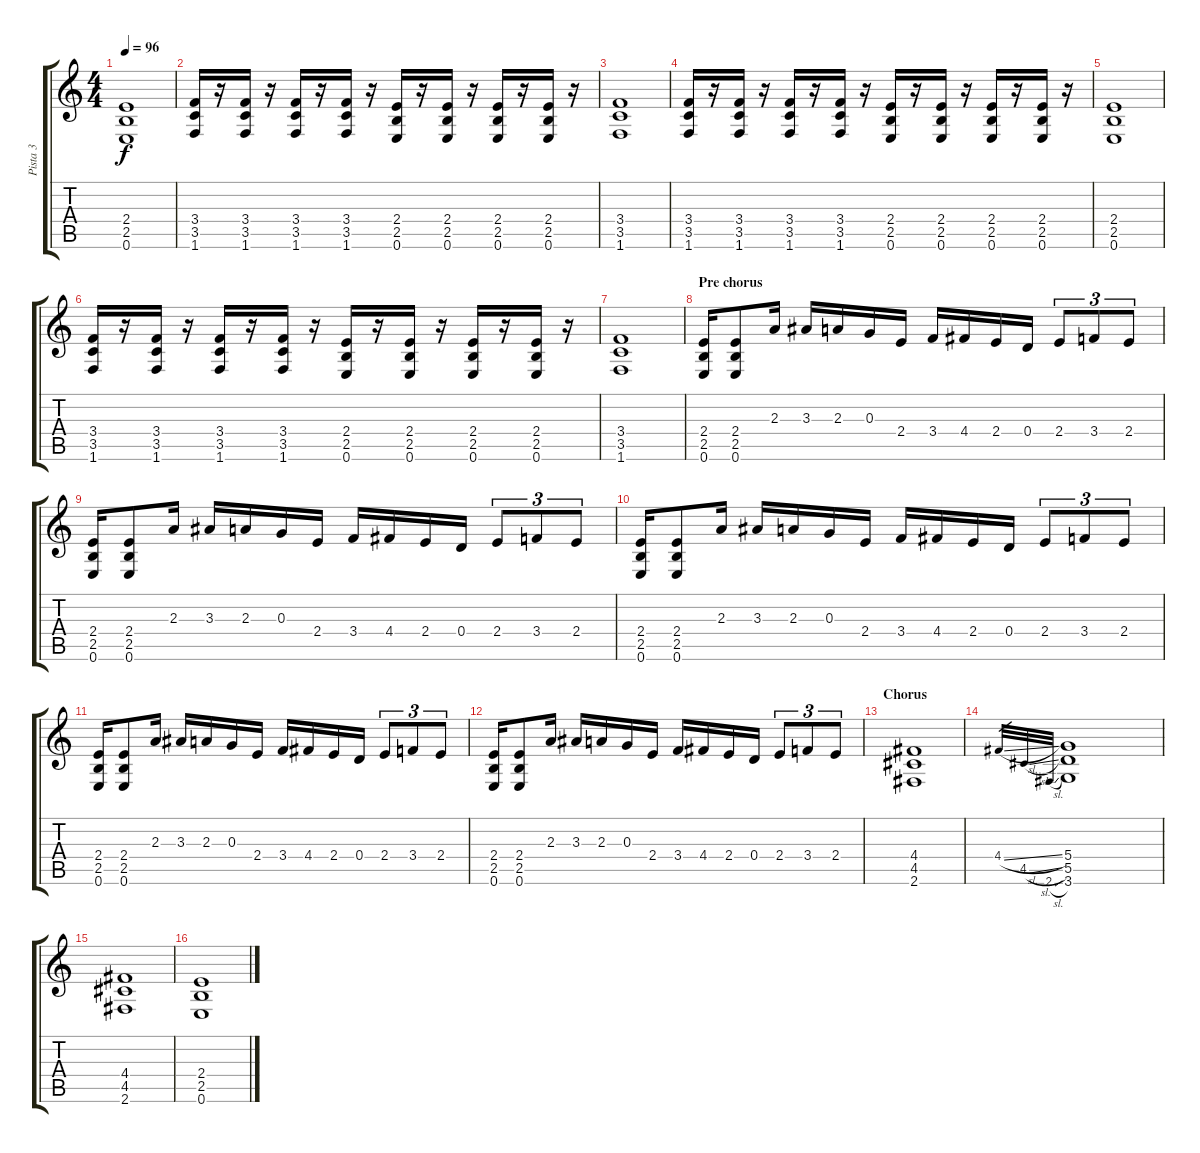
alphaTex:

\track ("Pista 3" "Pista 3") {instrument overdrivenguitar}
\staff {score tabs}
\tuning (E4 B3 G3 D3 A2 E2) {hide}
\ts (4 4)
\tempo 96
\clef g2
\ks c
(2.4 2.5 0.6).1{dy f} |
(3.4 3.5 1.6).16 r.16 (3.4 3.5 1.6).16 r.16 (3.4 3.5 1.6).16 r.16 (3.4 3.5 1.6).16 r.16 (2.4 2.5 0.6).16 r.16 (2.4 2.5 0.6).16 r.16 (2.4 2.5 0.6).16 r.16 (2.4 2.5 0.6).16 r.16 |
(3.4 3.5 1.6).1 |
(3.4 3.5 1.6).16 r.16 (3.4 3.5 1.6).16 r.16 (3.4 3.5 1.6).16 r.16 (3.4 3.5 1.6).16 r.16 (2.4 2.5 0.6).16 r.16 (2.4 2.5 0.6).16 r.16 (2.4 2.5 0.6).16 r.16 (2.4 2.5 0.6).16 r.16 |
(2.4 2.5 0.6).1 |
(3.4 3.5 1.6).16 r.16 (3.4 3.5 1.6).16 r.16 (3.4 3.5 1.6).16 r.16 (3.4 3.5 1.6).16 r.16 (2.4 2.5 0.6).16 r.16 (2.4 2.5 0.6).16 r.16 (2.4 2.5 0.6).16 r.16 (2.4 2.5 0.6).16 r.16 |
(3.4 3.5 1.6).1 |
\section ("" "Pre chorus")
(2.4 2.5 0.6).16 (2.4 2.5 0.6).8 2.3.16 3.3.16 2.3.16 0.3.16 2.4.16 3.4.16 4.4.16 2.4.16 0.4.16 2.4.8{tu (3 2)} 3.4.8{tu (3 2)} 2.4.8{tu (3 2)} |
(2.4 2.5 0.6).16 (2.4 2.5 0.6).8 2.3.16 3.3.16 2.3.16 0.3.16 2.4.16 3.4.16 4.4.16 2.4.16 0.4.16 2.4.8{tu (3 2)} 3.4.8{tu (3 2)} 2.4.8{tu (3 2)} |
(2.4 2.5 0.6).16 (2.4 2.5 0.6).8 2.3.16 3.3.16 2.3.16 0.3.16 2.4.16 3.4.16 4.4.16 2.4.16 0.4.16 2.4.8{tu (3 2)} 3.4.8{tu (3 2)} 2.4.8{tu (3 2)} |
(2.4 2.5 0.6).16 (2.4 2.5 0.6).8 2.3.16 3.3.16 2.3.16 0.3.16 2.4.16 3.4.16 4.4.16 2.4.16 0.4.16 2.4.8{tu (3 2)} 3.4.8{tu (3 2)} 2.4.8{tu (3 2)} |
(2.4 2.5 0.6).16 (2.4 2.5 0.6).8 2.3.16 3.3.16 2.3.16 0.3.16 2.4.16 3.4.16 4.4.16 2.4.16 0.4.16 2.4.8{tu (3 2)} 3.4.8{tu (3 2)} 2.4.8{tu (3 2)} |
\section ("" "Chorus")
(4.4 4.5 2.6).1 |
4.4{sl}.32{gr} 4.5{sl}.32{gr} 2.6{sl}.32{gr} (5.4 5.5 3.6).1 |
(4.4 4.5 2.6).1 |
(2.4 2.5 0.6).1
